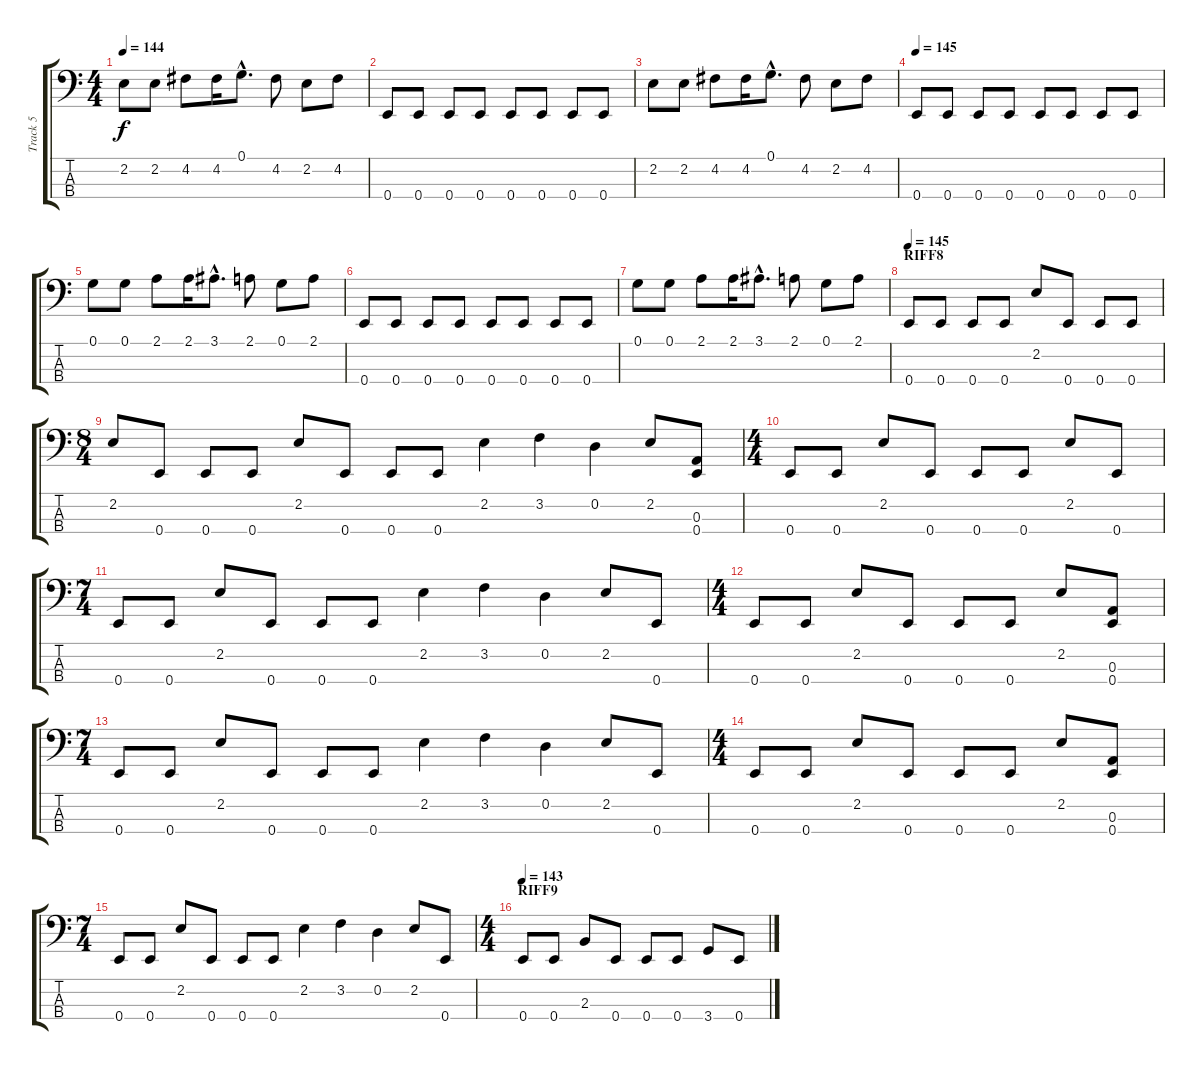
\track ("Track 5" "Track 5") {instrument electricbasspick}
\staff {score tabs}
\tuning (G2 D2 A1 E1) {hide}
\ts (4 4)
\tempo 144
\clef f4
\ks c
2.2.8{dy f} 2.2.8 4.2.8 4.2.16 0.1{hac}.8{d} 4.2.8 2.2.8 4.2.8 |
0.4.8 0.4.8 0.4.8 0.4.8 0.4.8 0.4.8 0.4.8 0.4.8 |
2.2.8 2.2.8 4.2.8 4.2.16 0.1{hac}.8{d} 4.2.8 2.2.8 4.2.8 |
\tempo 145
0.4.8 0.4.8 0.4.8 0.4.8 0.4.8 0.4.8 0.4.8 0.4.8 |
0.1.8 0.1.8 2.1.8 2.1.16 3.1{hac}.8{d} 2.1.8 0.1.8 2.1.8 |
0.4.8 0.4.8 0.4.8 0.4.8 0.4.8 0.4.8 0.4.8 0.4.8 |
0.1.8 0.1.8 2.1.8 2.1.16 3.1{hac}.8{d} 2.1.8 0.1.8 2.1.8 |
\section ("" "RIFF8")
\tempo 145
0.4.8 0.4.8 0.4.8 0.4.8 2.2.8 0.4.8 0.4.8 0.4.8 |
\ts (8 4)
2.2.8 0.4.8 0.4.8 0.4.8 2.2.8 0.4.8 0.4.8 0.4.8 2.2.4 3.2.4 0.2.4 2.2.8 (0.3 0.4).8 |
\ts (4 4)
0.4.8 0.4.8 2.2.8 0.4.8 0.4.8 0.4.8 2.2.8 0.4.8 |
\ts (7 4)
0.4.8 0.4.8 2.2.8 0.4.8 0.4.8 0.4.8 2.2.4 3.2.4 0.2.4 2.2.8 0.4.8 |
\ts (4 4)
0.4.8 0.4.8 2.2.8 0.4.8 0.4.8 0.4.8 2.2.8 (0.3 0.4).8 |
\ts (7 4)
0.4.8 0.4.8 2.2.8 0.4.8 0.4.8 0.4.8 2.2.4 3.2.4 0.2.4 2.2.8 0.4.8 |
\ts (4 4)
0.4.8 0.4.8 2.2.8 0.4.8 0.4.8 0.4.8 2.2.8 (0.3 0.4).8 |
\ts (7 4)
0.4.8 0.4.8 2.2.8 0.4.8 0.4.8 0.4.8 2.2.4 3.2.4 0.2.4 2.2.8 0.4.8 |
\ts (4 4)
\section ("" "RIFF9")
\tempo 143
0.4.8 0.4.8 2.3.8 0.4.8 0.4.8 0.4.8 3.4.8 0.4.8
